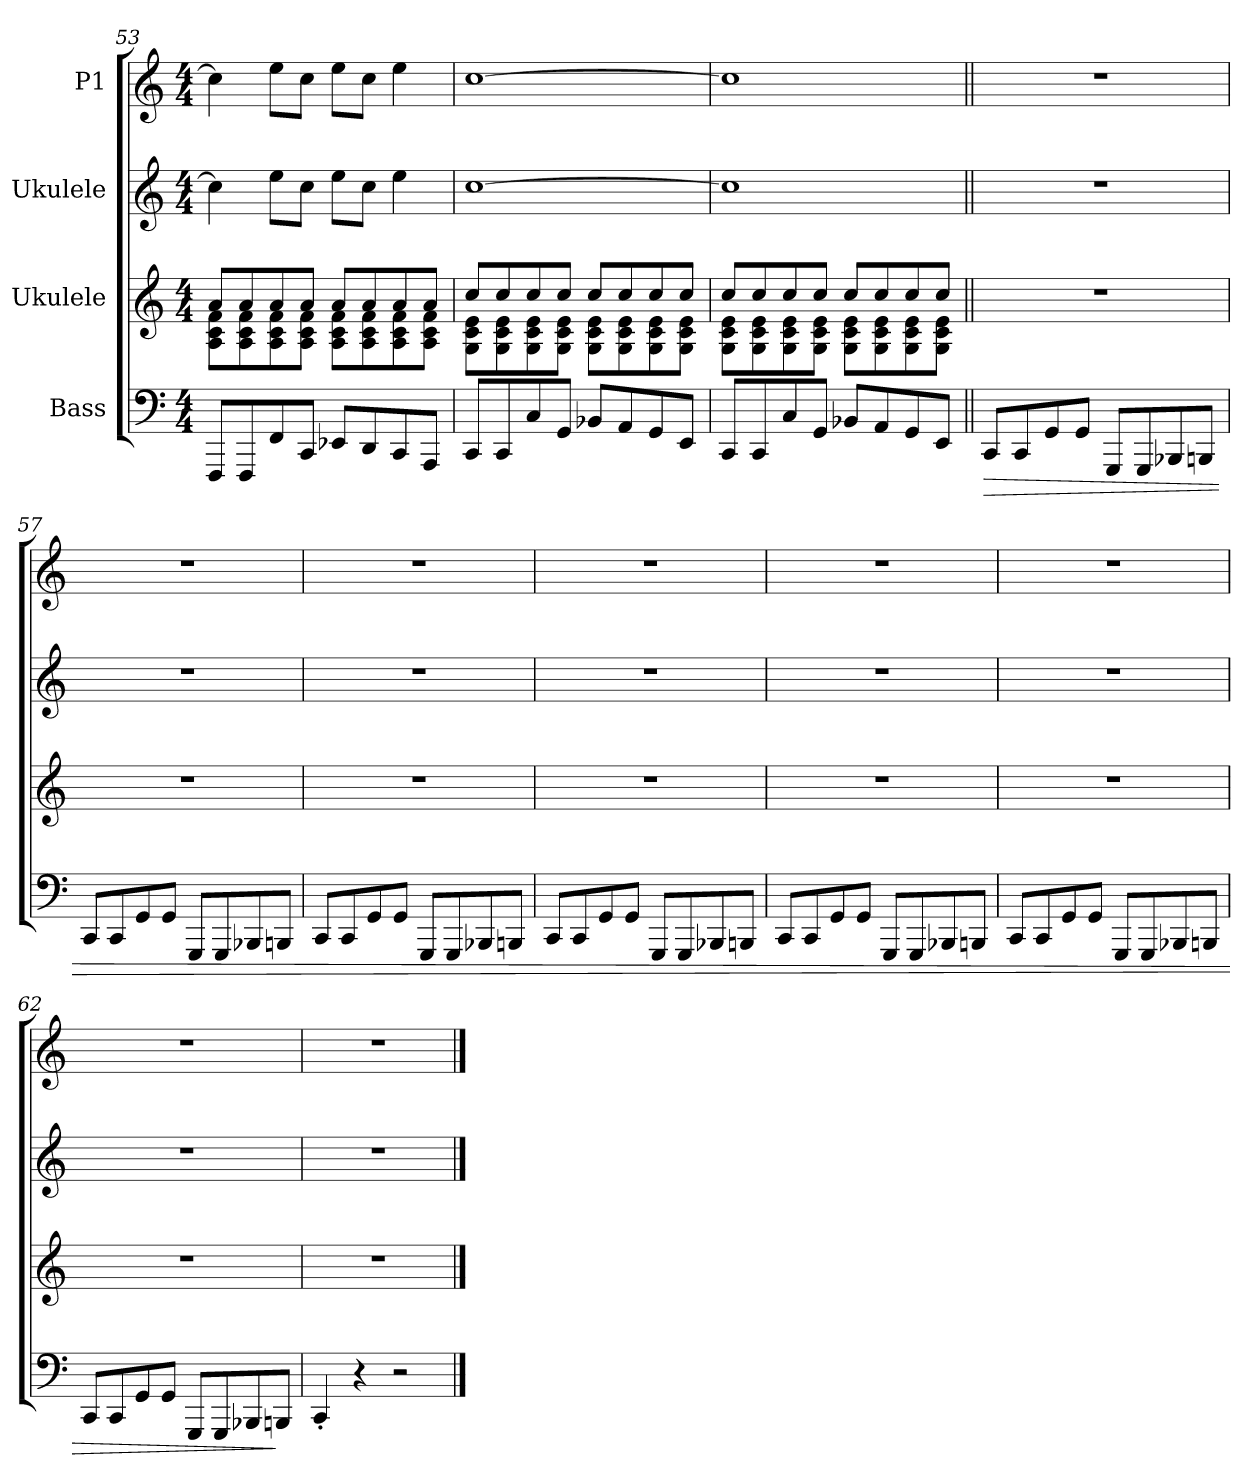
**kern	**dynam	**kern	**kern	**kern
*part4	*part4	*part3	*part2	*part1
*staff4	*staff4	*staff3	*staff2	*staff1
*I"Bass	*	*I"Ukulele	*I"Ukulele	*I"P1
*	*	*	*	*clefG2
*k[]	*	*k[]	*k[]	*k[]
*C:	*	*C:	*C:	*C:
*M4/4	*	*M4/4	*M4/4	*M4/4
=53	=53	=53	=53	=53
*	*	*^	*	*
8FFFi/L	.	8ai/L	8Ai\ 8ci 8fiL	4cci\]	4cci\]
8FFFi/	.	8ai/	8Ai\ 8ci 8fi	.	.
8FFi/	.	8ai/	8Ai\ 8ci 8fi	8eei\L	8eei\L
8CCi/J	.	8ai/J	8Ai\ 8ci 8fiJ	8cci\J	8cci\J
8EE-i/L	.	8ai/L	8Ai\ 8ci 8fiL	8eei\L	8eei\L
8DDi/	.	8ai/	8Ai\ 8ci 8fi	8cci\J	8cci\J
8CCi/	.	8ai/	8Ai\ 8ci 8fi	4eei\	4eei\
8AAAi/J	.	8ai/J	8Ai\ 8ci 8fiJ	.	.
=54	=54	=54	=54	=54	=54
8CCi/L	.	8cci/L	8Gi\ 8ci 8eiL	[1cci	[1cci
8CCi/	.	8cci/	8Gi\ 8ci 8ei	.	.
8Ci/	.	8cci/	8Gi\ 8ci 8ei	.	.
8GGi/J	.	8cci/J	8Gi\ 8ci 8eiJ	.	.
8BB-i/L	.	8cci/L	8Gi\ 8ci 8eiL	.	.
8AAi/	.	8cci/	8Gi\ 8ci 8ei	.	.
8GGi/	.	8cci/	8Gi\ 8ci 8ei	.	.
8EEi/J	.	8cci/J	8Gi\ 8ci 8eiJ	.	.
!!LO:LB:g=z
=55	=55	=55	=55	=55	=55
8CCi/L	.	8cci/L	8Gi\ 8ci 8eiL	1cci]	1cci]
8CCi/	.	8cci/	8Gi\ 8ci 8ei	.	.
8Ci/	.	8cci/	8Gi\ 8ci 8ei	.	.
8GGi/J	.	8cci/J	8Gi\ 8ci 8eiJ	.	.
8BB-i/L	.	8cci/L	8Gi\ 8ci 8eiL	.	.
8AAi/	.	8cci/	8Gi\ 8ci 8ei	.	.
8GGi/	.	8cci/	8Gi\ 8ci 8ei	.	.
8EEi/J	.	8cci/J	8Gi\ 8ci 8eiJ	.	.
=56||	=56||	=56||	=56||	=56||	=56||
!	!LO:HP:b	!	!	!	!
*	*	*v	*v	*	*
8CCi/L	>	1r	1r	1r
8CCi/	.	.	.	.
8GGi/	.	.	.	.
8GGi/J	.	.	.	.
8GGGi/L	.	.	.	.
8GGGi/	.	.	.	.
8BBB-i/	.	.	.	.
8BBBi/J	.	.	.	.
=57	=57	=57	=57	=57
8CCi/L	.	1r	1r	1r
8CCi/	.	.	.	.
8GGi/	.	.	.	.
8GGi/J	.	.	.	.
8GGGi/L	.	.	.	.
8GGGi/	.	.	.	.
8BBB-i/	.	.	.	.
8BBBi/J	.	.	.	.
=58	=58	=58	=58	=58
8CCi/L	.	1r	1r	1r
8CCi/	.	.	.	.
8GGi/	.	.	.	.
8GGi/J	.	.	.	.
8GGGi/L	.	.	.	.
8GGGi/	.	.	.	.
8BBB-i/	.	.	.	.
8BBBi/J	.	.	.	.
!!LO:LB:g=z
=59	=59	=59	=59	=59
8CCi/L	.	1r	1r	1r
8CCi/	.	.	.	.
8GGi/	.	.	.	.
8GGi/J	.	.	.	.
8GGGi/L	.	.	.	.
8GGGi/	.	.	.	.
8BBB-i/	.	.	.	.
8BBBi/J	.	.	.	.
=60	=60	=60	=60	=60
8CCi/L	.	1r	1r	1r
8CCi/	.	.	.	.
8GGi/	.	.	.	.
8GGi/J	.	.	.	.
8GGGi/L	.	.	.	.
8GGGi/	.	.	.	.
8BBB-i/	.	.	.	.
8BBBi/J	.	.	.	.
!!LO:PB:g=z
=61	=61	=61	=61	=61
8CCi/L	.	1r	1r	1r
8CCi/	.	.	.	.
8GGi/	.	.	.	.
8GGi/J	.	.	.	.
8GGGi/L	.	.	.	.
8GGGi/	.	.	.	.
8BBB-i/	.	.	.	.
8BBBi/J	.	.	.	.
=62	=62	=62	=62	=62
8CCi/L	.	1r	1r	1r
8CCi/	.	.	.	.
8GGi/	.	.	.	.
8GGi/J	.	.	.	.
8GGGi/L	.	.	.	.
8GGGi/	.	.	.	.
8BBB-i/	.	.	.	.
8BBBi/J	]	.	.	.
=63	=63	=63	=63	=63
4CC'i/	.	1r	1r	1r
4r	.	.	.	.
2r	.	.	.	.
==	==	==	==	==
*-	*-	*-	*-	*-
